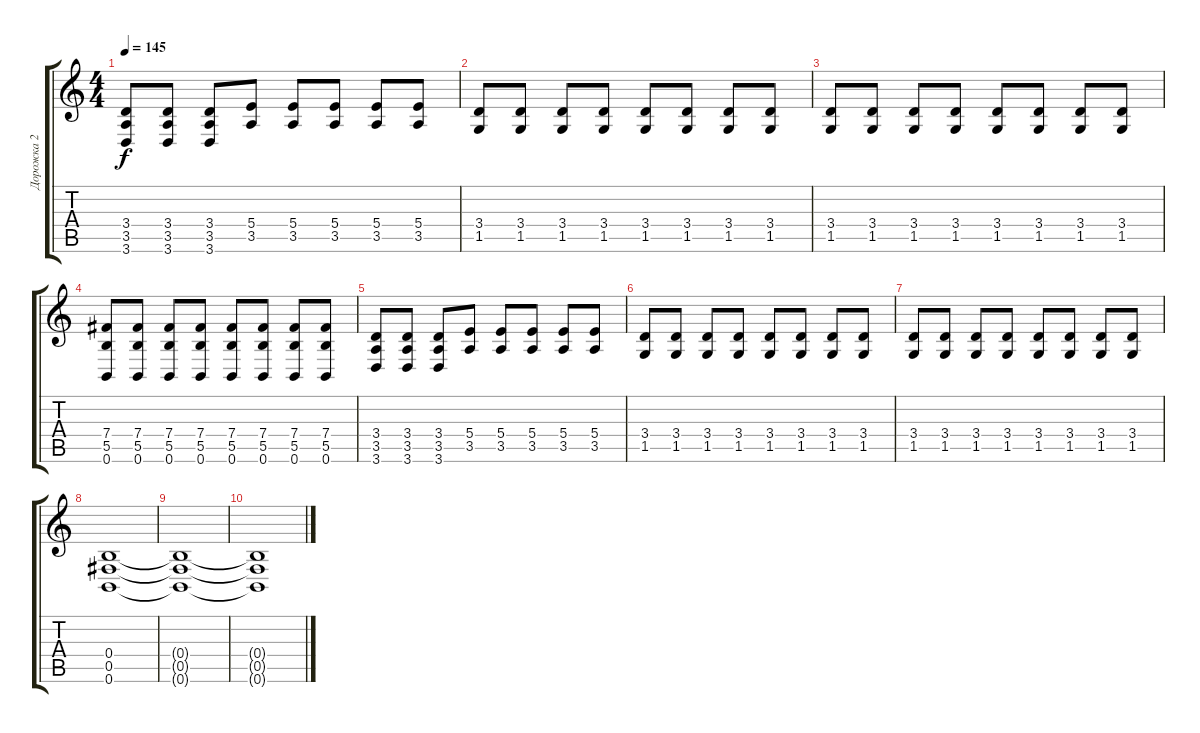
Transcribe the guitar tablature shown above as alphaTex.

\track ("Дорожка 2" "Дорожка 2") {instrument overdrivenguitar}
\staff {score tabs}
\tuning (Db4 Ab3 E3 B2 Gb2 B1) {hide}
\ts (4 4)
\tempo 145
\clef g2
\ks c
(3.4 3.5 3.6).8{dy f} (3.4 3.5 3.6).8 (3.4 3.5 3.6).8 (5.4 3.5).8 (5.4 3.5).8 (5.4 3.5).8 (5.4 3.5).8 (5.4 3.5).8 |
(3.4 1.5).8 (3.4 1.5).8 (3.4 1.5).8 (3.4 1.5).8 (3.4 1.5).8 (3.4 1.5).8 (3.4 1.5).8 (3.4 1.5).8 |
(3.4 1.5).8 (3.4 1.5).8 (3.4 1.5).8 (3.4 1.5).8 (3.4 1.5).8 (3.4 1.5).8 (3.4 1.5).8 (3.4 1.5).8 |
(7.4 5.5 0.6).8 (7.4 5.5 0.6).8 (7.4 5.5 0.6).8 (7.4 5.5 0.6).8 (7.4 5.5 0.6).8 (7.4 5.5 0.6).8 (7.4 5.5 0.6).8 (7.4 5.5 0.6).8 |
(3.4 3.5 3.6).8 (3.4 3.5 3.6).8 (3.4 3.5 3.6).8 (5.4 3.5).8 (5.4 3.5).8 (5.4 3.5).8 (5.4 3.5).8 (5.4 3.5).8 |
(3.4 1.5).8 (3.4 1.5).8 (3.4 1.5).8 (3.4 1.5).8 (3.4 1.5).8 (3.4 1.5).8 (3.4 1.5).8 (3.4 1.5).8 |
(3.4 1.5).8 (3.4 1.5).8 (3.4 1.5).8 (3.4 1.5).8 (3.4 1.5).8 (3.4 1.5).8 (3.4 1.5).8 (3.4 1.5).8 |
(0.4 0.5 0.6).1 |
(0.4{t} 0.5{t} 0.6{t}).1 |
(0.4{t} 0.5{t} 0.6{t}).1
